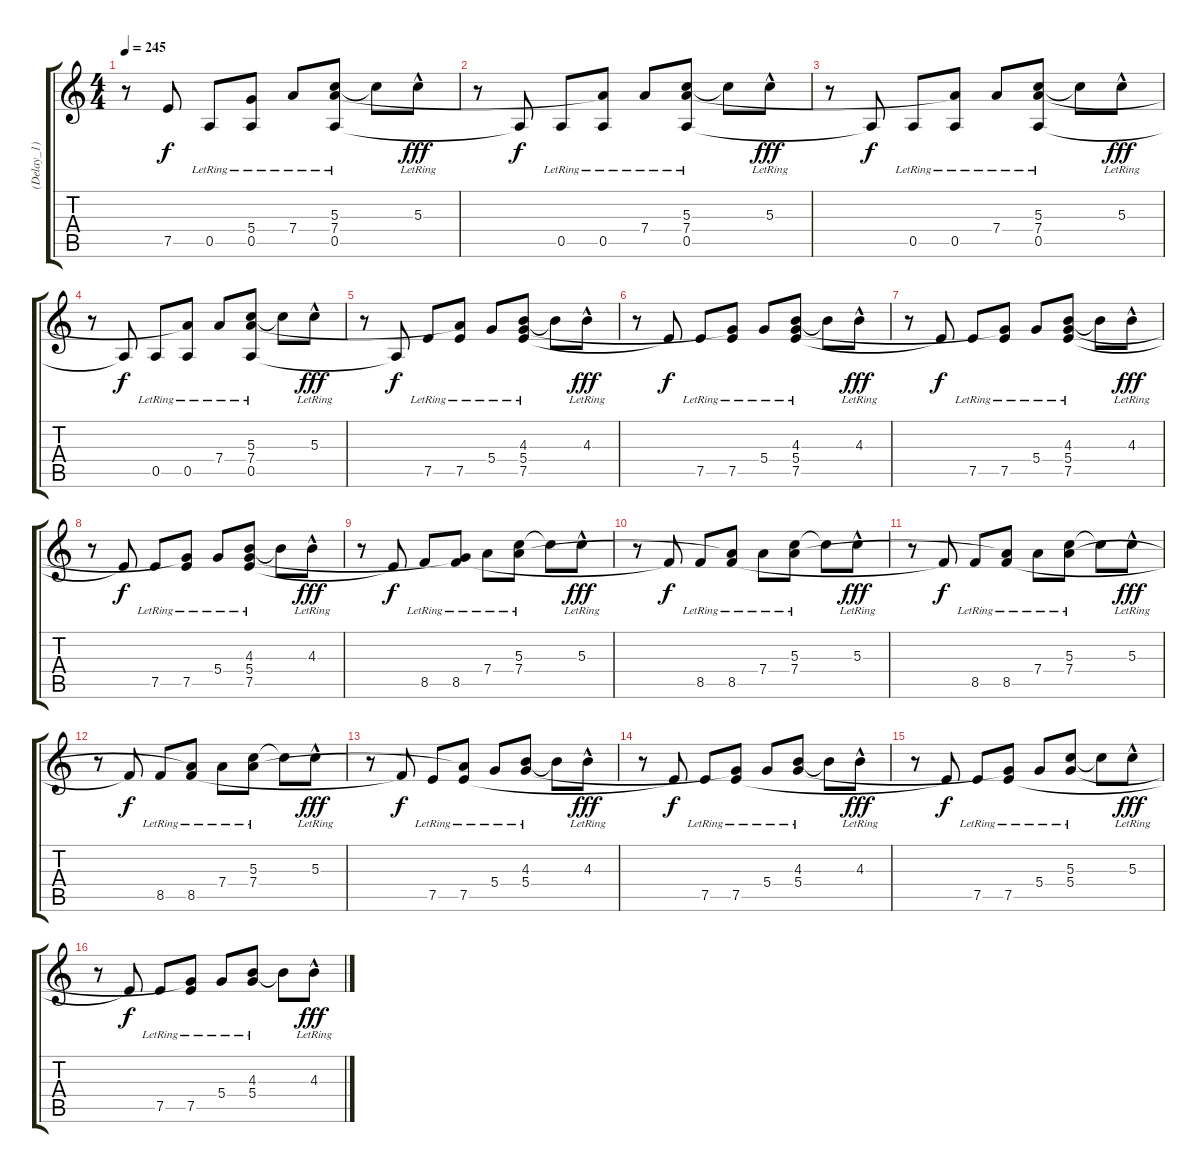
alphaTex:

\track ("(Delay_1)" "(Delay_1)") {instrument electricguitarjazz}
\staff {score tabs}
\tuning (E4 B3 G3 D3 A2 E2) {hide}
\ts (4 4)
\tempo 245
\clef g2
\ks c
r.8{dy fff} 7.5{t}.8{dy f} 0.5{lr}.8 (5.4{t} 0.5{lr}).8 7.4{lr}.8 (5.3{lr} 7.4{lr} 0.5{lr}).8 5.3{t}.8 5.3{hac lr}.8{dy fff} |
r.8 0.5{t}.8{dy f} 0.5{lr}.8 (7.4{t} 0.5{lr}).8 7.4{lr}.8 (5.3{lr} 7.4{lr} 0.5{lr}).8 5.3{t}.8 5.3{hac lr}.8{dy fff} |
r.8 0.5{t}.8{dy f} 0.5{lr}.8 (7.4{t} 0.5{lr}).8 7.4{lr}.8 (5.3{lr} 7.4{lr} 0.5{lr}).8 5.3{t}.8 5.3{hac lr}.8{dy fff} |
r.8 0.5{t}.8{dy f} 0.5{lr}.8 (7.4{t} 0.5{lr}).8 7.4{lr}.8 (5.3{lr} 7.4{lr} 0.5{lr}).8 5.3{t}.8 5.3{hac lr}.8{dy fff} |
r.8 0.5{t}.8{dy f} 7.5{lr}.8 (7.4{t} 7.5{lr}).8 5.4{lr}.8 (4.3{lr} 5.4{lr} 7.5{lr}).8 4.3{t}.8 4.3{hac lr}.8{dy fff} |
r.8 7.5{t}.8{dy f} 7.5{lr}.8 (5.4{t} 7.5{lr}).8 5.4{lr}.8 (4.3{lr} 5.4{lr} 7.5{lr}).8 4.3{t}.8 4.3{hac lr}.8{dy fff} |
r.8 7.5{t}.8{dy f} 7.5{lr}.8 (5.4{t} 7.5{lr}).8 5.4{lr}.8 (4.3{lr} 5.4{lr} 7.5{lr}).8 4.3{t}.8 4.3{hac lr}.8{dy fff} |
r.8 7.5{t}.8{dy f} 7.5{lr}.8 (5.4{t} 7.5{lr}).8 5.4{lr}.8 (4.3{lr} 5.4{lr} 7.5{lr}).8 4.3{t}.8 4.3{hac lr}.8{dy fff} |
r.8 7.5{t}.8{dy f} 8.5{lr}.8 (5.4{t} 8.5{lr}).8 7.4{lr}.8 (5.3{lr} 7.4{lr}).8 5.3{t}.8 5.3{hac lr}.8{dy fff} |
r.8 8.5{t}.8{dy f} 8.5{lr}.8 (7.4{t} 8.5{lr}).8 7.4{lr}.8 (5.3{lr} 7.4{lr}).8 5.3{t}.8 5.3{hac lr}.8{dy fff} |
r.8 8.5{t}.8{dy f} 8.5{lr}.8 (7.4{t} 8.5{lr}).8 7.4{lr}.8 (5.3{lr} 7.4{lr}).8 5.3{t}.8 5.3{hac lr}.8{dy fff} |
r.8 8.5{t}.8{dy f} 8.5{lr}.8 (7.4{t} 8.5{lr}).8 7.4{lr}.8 (5.3{lr} 7.4{lr}).8 5.3{t}.8 5.3{hac lr}.8{dy fff} |
r.8 8.5{t}.8{dy f} 7.5{lr}.8 (7.4{t} 7.5{lr}).8 5.4{lr}.8 (4.3{lr} 5.4{lr}).8 4.3{t}.8 4.3{hac lr}.8{dy fff} |
r.8 7.5{t}.8{dy f} 7.5{lr}.8 (5.4{t} 7.5{lr}).8 5.4{lr}.8 (4.3{lr} 5.4{lr}).8 4.3{t}.8 4.3{hac lr}.8{dy fff} |
r.8 7.5{t}.8{dy f} 7.5{lr}.8 (5.4{t} 7.5{lr}).8 5.4{lr}.8 (5.3{lr} 5.4{lr}).8 5.3{t}.8 5.3{hac lr}.8{dy fff} |
r.8 7.5{t}.8{dy f} 7.5{lr}.8 (5.4{t} 7.5{lr}).8 5.4{lr}.8 (4.3{lr} 5.4{lr}).8 4.3{t}.8 4.3{hac lr}.8{dy fff}
